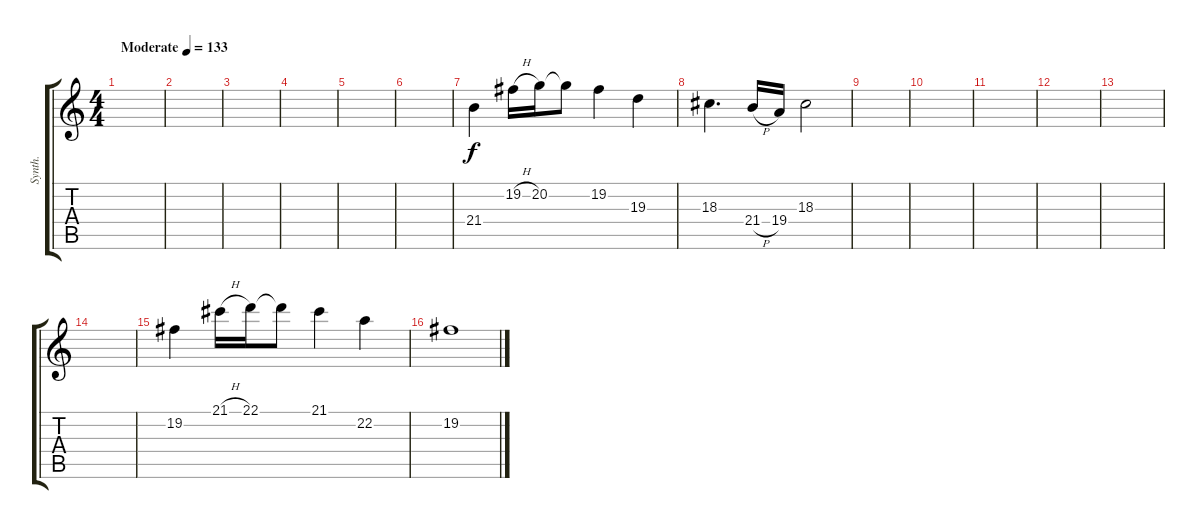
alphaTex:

\track ("Synth." "Synth.") {instrument pad7halo}
\staff {score tabs}
\tuning (E4 B3 G3 D3 A2 E2) {hide}
\ts (4 4)
\tempo (133 "Moderate")
\clef g2
\ks c
|
|
|
|
|
|
21.4.4 19.2{h}.16 20.2.16 20.2{t}.8 19.2.4 19.3.4 |
18.3.4{d} 21.4{h}.16 19.4.16 18.3.2 |
|
|
|
|
|
|
19.2.4 21.1{h}.16 22.1.16 22.1{t}.8 21.1.4 22.2.4 |
19.2.1
